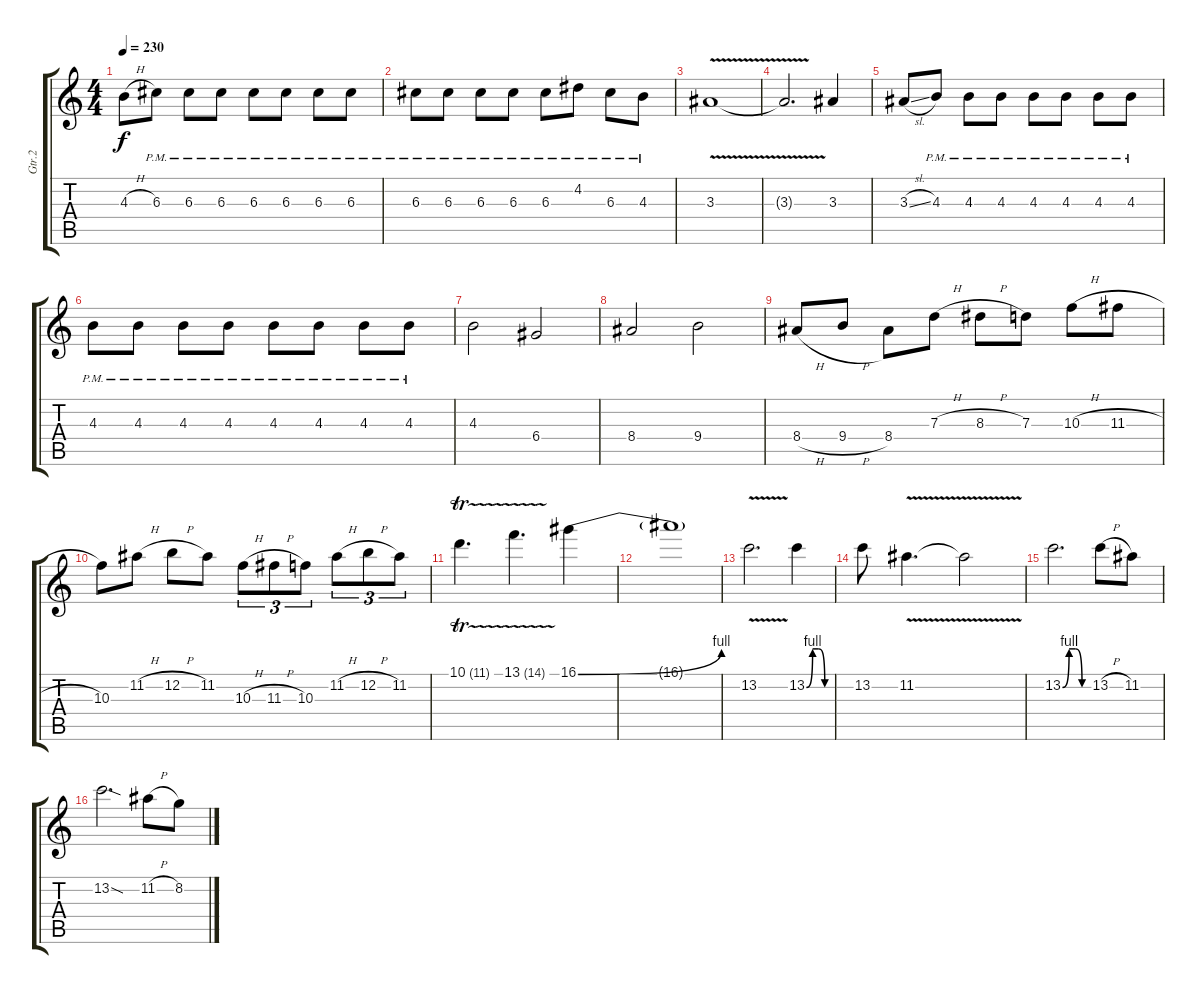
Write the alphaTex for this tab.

\track ("Gtr.2" "Gtr.2") {instrument distortionguitar}
\staff {score tabs}
\tuning (E4 B3 G3 D3 A2 E2) {hide}
\ts (4 4)
\tempo 230
\clef g2
\ks c
4.3{h}.8{dy f} 6.3{pm}.8 6.3{pm}.8 6.3{pm}.8 6.3{pm}.8 6.3{pm}.8 6.3{pm}.8 6.3{pm}.8 |
6.3{pm}.8 6.3{pm}.8 6.3{pm}.8 6.3{pm}.8 6.3{pm}.8 4.2{pm}.8 6.3{pm}.8 4.3{pm}.8 |
3.3{v}.1 |
3.3{t}.2{d} 3.3.4 |
3.3{sl}.8 4.3{pm}.8 4.3{pm}.8 4.3{pm}.8 4.3{pm}.8 4.3{pm}.8 4.3{pm}.8 4.3{pm}.8 |
4.3{pm}.8 4.3{pm}.8 4.3{pm}.8 4.3{pm}.8 4.3{pm}.8 4.3{pm}.8 4.3{pm}.8 4.3{pm}.8 |
4.3.2 6.4.2 |
8.4.2 9.4.2 |
8.4{h}.8 9.4{h}.8 8.4.8 7.3{h}.8 8.3{h}.8 7.3.8 10.3{h}.8 11.3{h}.8 |
10.3.8 11.2{h}.8 12.2{h}.8 11.2.8 10.3{h}.8{tu (3 2)} 11.3{h}.8{tu (3 2)} 10.3.8{tu (3 2)} 11.2{h}.8{tu (3 2)} 12.2{h}.8{tu (3 2)} 11.2.8{tu (3 2)} |
10.1{tr (11 16)}.4{d} 13.1{tr (14 16)}.4{d} 16.1{be (bend 0 0 60 4)}.4 |
16.1{t}.1 |
13.2{v}.2{d} 13.2{be (custom 0 0 15 4 30 4 45 0 60 0)}.4 |
13.2.8 11.2{v}.4{d} 11.2{t}.2 |
13.2{be (custom 0 0 15 4 30 4 45 0 60 0)}.2{d} 13.2{h}.8 11.2.8 |
13.2{sod}.2{d} 11.2{h}.8 8.2.8
